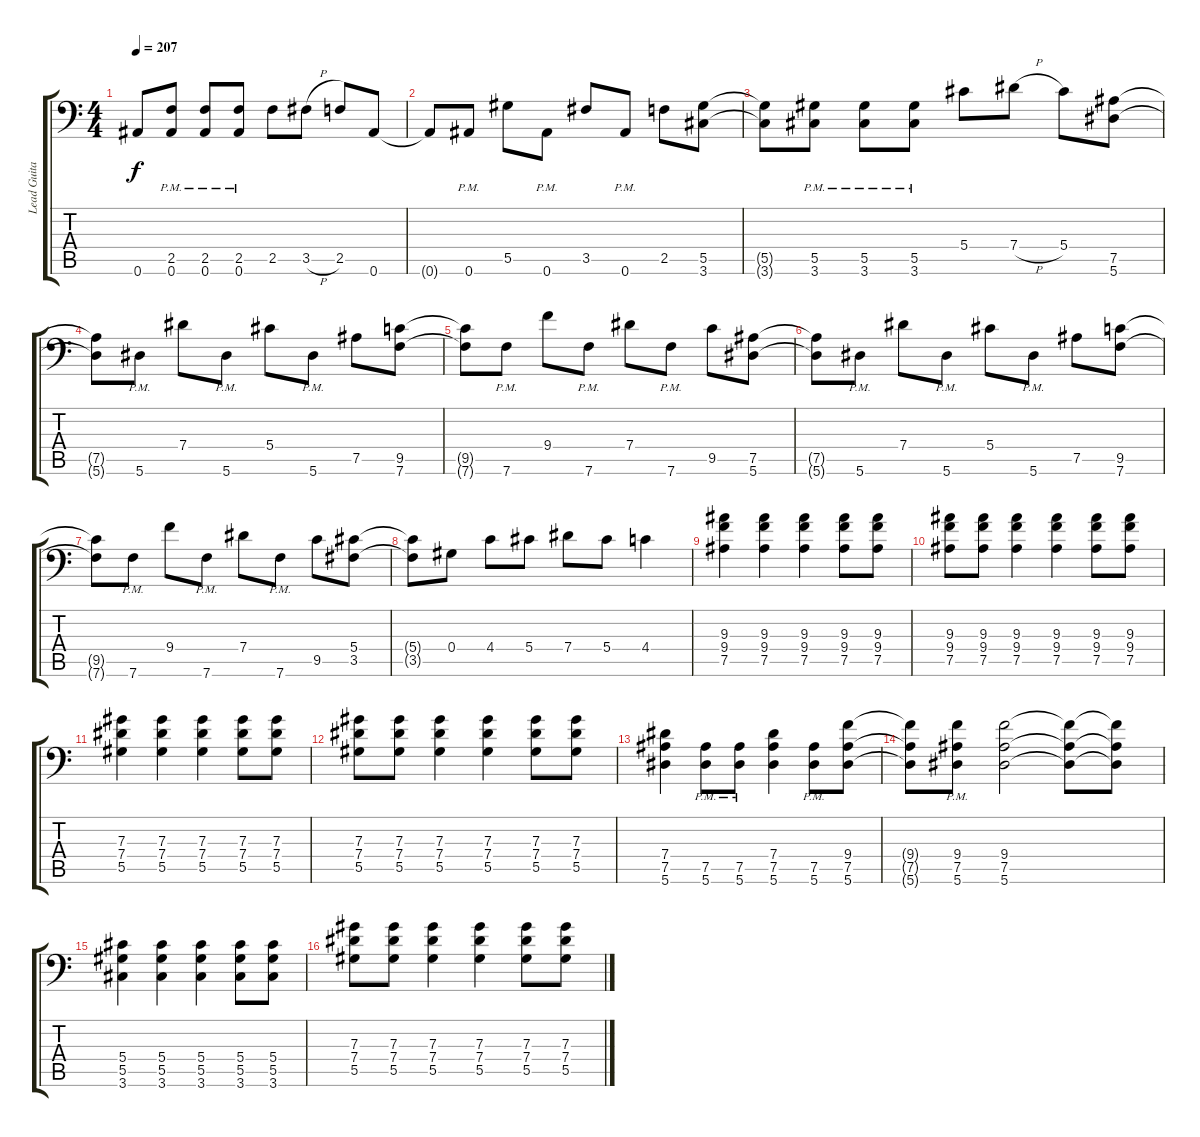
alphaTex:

\track ("Lead Guitar" "Lead Guita") {instrument distortionguitar}
\staff {score tabs}
\tuning (Bb3 F3 Db3 Ab2 Eb2 Bb1) {hide}
\ts (4 4)
\tempo 207
\clef f4
\ks c
0.6{t}.8{dy f} (2.5{pm} 0.6{pm}).8 (2.5{pm} 0.6{pm}).8 (2.5{pm} 0.6{pm}).8 2.5.8 3.5{h}.8 2.5.8 0.6.8 |
0.6{t}.8 0.6{pm}.8 5.5.8 0.6{pm}.8 3.5.8 0.6{pm}.8 2.5.8 (5.5 3.6).8 |
(5.5{t} 3.6{t}).8 (5.5{pm} 3.6{pm}).8 (5.5{pm} 3.6{pm}).8 (5.5{pm} 3.6{pm}).8 5.4.8 7.4{h}.8 5.4.8 (7.5 5.6).8 |
(7.5{t} 5.6{t}).8 5.6{pm}.8 7.4.8 5.6{pm}.8 5.4.8 5.6{pm}.8 7.5.8 (9.5 7.6).8 |
(9.5{t} 7.6{t}).8 7.6{pm}.8 9.4.8 7.6{pm}.8 7.4.8 7.6{pm}.8 9.5.8 (7.5 5.6).8 |
(7.5{t} 5.6{t}).8 5.6{pm}.8 7.4.8 5.6{pm}.8 5.4.8 5.6{pm}.8 7.5.8 (9.5 7.6).8 |
(9.5{t} 7.6{t}).8 7.6{pm}.8 9.4.8 7.6{pm}.8 7.4.8 7.6{pm}.8 9.5.8 (5.4 3.5).8 |
(5.4{t} 3.5{t}).8 0.4.8 4.4.8 5.4.8 7.4.8 5.4.8 4.4.4 |
(9.3 9.4 7.5).4 (9.3 9.4 7.5).4 (9.3 9.4 7.5).4 (9.3 9.4 7.5).8 (9.3 9.4 7.5).8 |
(9.3 9.4 7.5).8 (9.3 9.4 7.5).8 (9.3 9.4 7.5).4 (9.3 9.4 7.5).4 (9.3 9.4 7.5).8 (9.3 9.4 7.5).8 |
(7.3 7.4 5.5).4 (7.3 7.4 5.5).4 (7.3 7.4 5.5).4 (7.3 7.4 5.5).8 (7.3 7.4 5.5).8 |
(7.3 7.4 5.5).8 (7.3 7.4 5.5).8 (7.3 7.4 5.5).4 (7.3 7.4 5.5).4 (7.3 7.4 5.5).8 (7.3 7.4 5.5).8 |
(7.4 7.5 5.6).4 (7.5{pm} 5.6{pm}).8 (7.5{pm} 5.6{pm}).8 (7.4 7.5 5.6).4 (7.5{pm} 5.6{pm}).8 (9.4 7.5 5.6).8 |
(9.4{t} 7.5{t} 5.6{t}).8 (9.4{pm} 7.5{pm} 5.6).8 (9.4 7.5 5.6).2 (9.4{t} 7.5{t} 5.6{t}).8 (9.4{t} 7.5{t} 5.6{t}).8 |
(5.4 5.5 3.6).4 (5.4 5.5 3.6).4 (5.4 5.5 3.6).4 (5.4 5.5 3.6).8 (5.4 5.5 3.6).8 |
(7.3 7.4 5.5).8 (7.3 7.4 5.5).8 (7.3 7.4 5.5).4 (7.3 7.4 5.5).4 (7.3 7.4 5.5).8 (7.3 7.4 5.5).8
